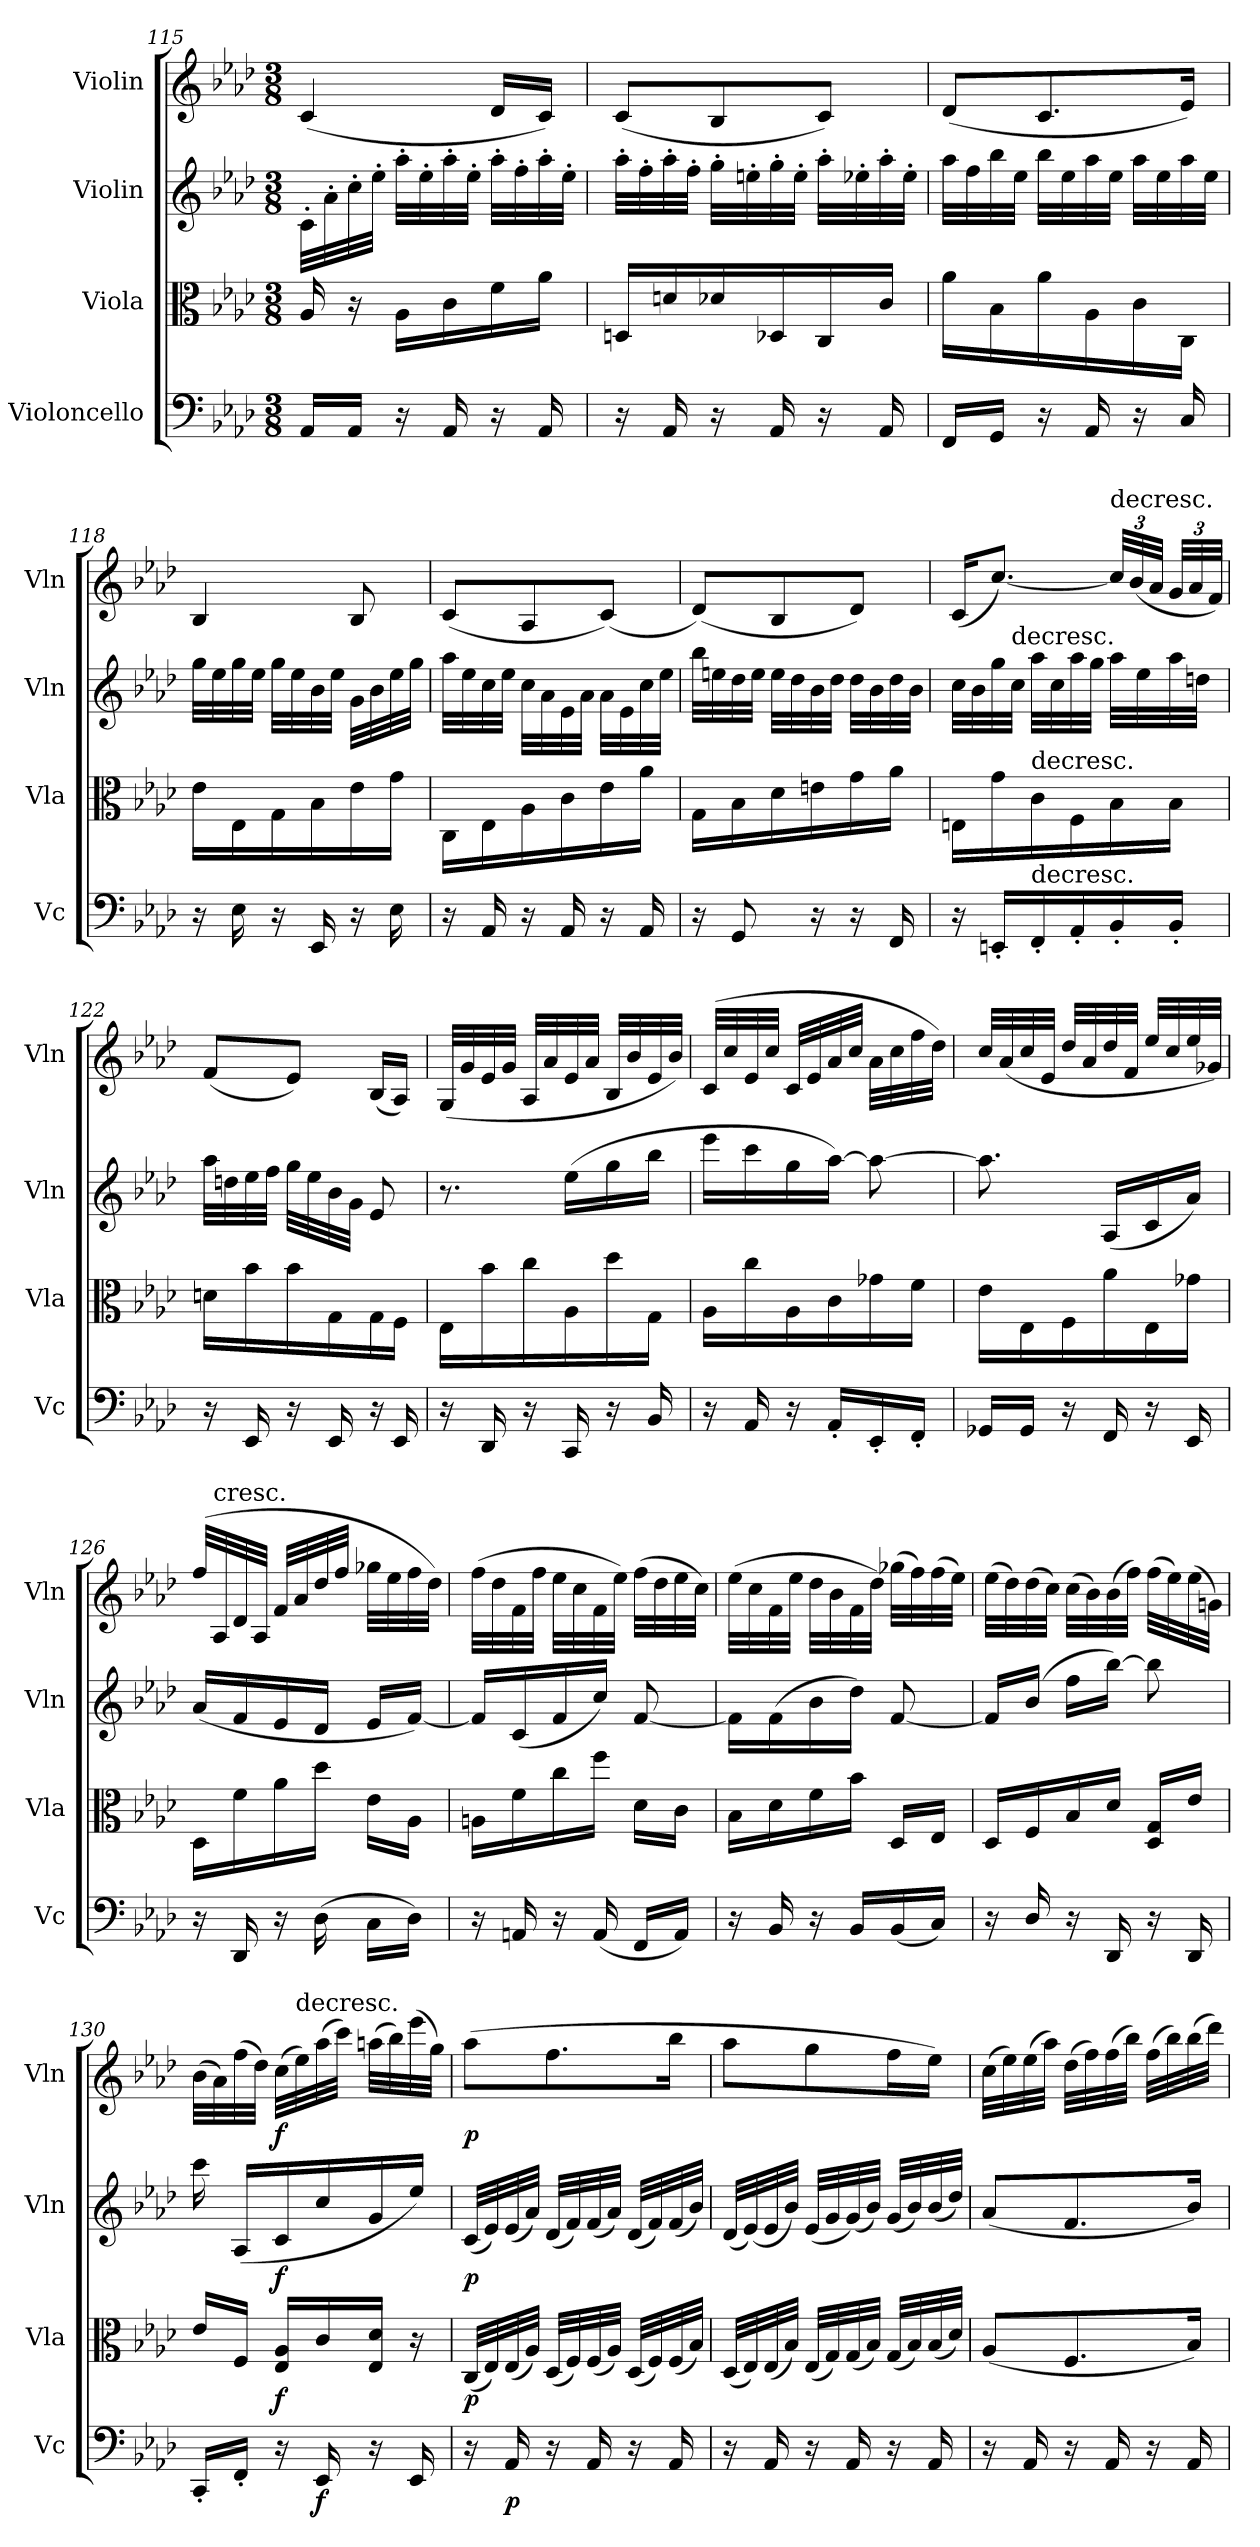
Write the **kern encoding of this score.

**kern	**dynam	**kern	**dynam	**kern	**dynam	**kern	**dynam
*part4	*part4	*part3	*part3	*part2	*part2	*part1	*part1
*staff4	*staff4	*staff3	*staff3	*staff2	*staff2	*staff1	*staff1
*I"Violoncello	*	*I"Viola	*	*I"Violin	*	*I"Violin	*
*I'Vc	*	*I'Vla	*	*I'Vln	*	*I'Vln	*
*clefF4	*	*clefC3	*	*clefG2	*	*clefG2	*
*k[b-e-a-d-]	*	*k[b-e-a-d-]	*	*k[b-e-a-d-]	*	*k[b-e-a-d-]	*
*M3/8	*	*M3/8	*	*M3/8	*	*M3/8	*
=115	=115	=115	=115	=115	=115	=115	=115
16AA-/LL	.	16A-/	.	32c'\LLL	.	(4c/	.
.	.	.	.	32a-'\	.	.	.
16AA-/JJ	.	16r	.	32cc'\	.	.	.
.	.	.	.	32ee-'\JJJ	.	.	.
16r	.	16A-\LL	.	32aa-'\LLL	.	.	.
.	.	.	.	32ee-'\	.	.	.
16AA-/	.	16c\	.	32aa-'\	.	.	.
.	.	.	.	32ee-'\JJJ	.	.	.
16r	.	16f\	.	32aa-'\LLL	.	16d-/LL	.
.	.	.	.	32ff'\	.	.	.
16AA-/	.	16a-\JJ	.	32aa-'\	.	16c/JJ)	.
.	.	.	.	32ee-'\JJJ	.	.	.
=116	=116	=116	=116	=116	=116	=116	=116
16r	.	16Dn/LL	.	32aa-'\LLL	.	(8c/L	.
.	.	.	.	32ff'\	.	.	.
16AA-/	.	16dn/	.	32aa-'\	.	.	.
.	.	.	.	32ff'\JJJ	.	.	.
16r	.	16d-X/	.	32gg'\LLL	.	8B-/	.
.	.	.	.	32een'\	.	.	.
16AA-/	.	16D-X/	.	32gg'\	.	.	.
.	.	.	.	32ee'\JJJ	.	.	.
16r	.	16C/	.	32aa-'\LLL	.	8c/J)	.
.	.	.	.	32ee-X'\	.	.	.
16AA-/	.	16c/JJ	.	32aa-'\	.	.	.
.	.	.	.	32ee-'\JJJ	.	.	.
=117	=117	=117	=117	=117	=117	=117	=117
16FF/LL	.	16a-\LL	.	32aa-\LLL	.	(8d-/L	.
.	.	.	.	32ff\	.	.	.
16GG/JJ	.	16B-\	.	32bb-\	.	.	.
.	.	.	.	32ee-\JJJ	.	.	.
16r	.	16a-\	.	32bb-\LLL	.	8.c/	.
.	.	.	.	32ee-\	.	.	.
16AA-/	.	16A-\	.	32aa-\	.	.	.
.	.	.	.	32ee-\JJJ	.	.	.
16r	.	16c\	.	32aa-\LLL	.	.	.
.	.	.	.	32ee-\	.	.	.
16C/	.	16C\JJ	.	32aa-\	.	16e-/Jk)	.
.	.	.	.	32ee-\JJJ	.	.	.
=118	=118	=118	=118	=118	=118	=118	=118
16r	.	16e-\LL	.	32gg\LLL	.	4B-/	.
.	.	.	.	32ee-\	.	.	.
16E-\	.	16E-\	.	32gg\	.	.	.
.	.	.	.	32ee-\JJJ	.	.	.
16r	.	16G\	.	32gg\LLL	.	.	.
.	.	.	.	32ee-\	.	.	.
16EE-/	.	16B-\	.	32b-\	.	.	.
.	.	.	.	32ee-\JJJ	.	.	.
16r	.	16e-\	.	32g\LLL	.	8B-/	.
.	.	.	.	32b-\	.	.	.
16E-\	.	16g\JJ	.	32ee-\	.	.	.
.	.	.	.	32gg\JJJ	.	.	.
=119	=119	=119	=119	=119	=119	=119	=119
16r	.	16C\LL	.	32aa-\LLL	.	(8c/L	.
.	.	.	.	32ee-\	.	.	.
16AA-/	.	16E-\	.	32cc\	.	.	.
.	.	.	.	32ee-\JJJ	.	.	.
16r	.	16A-\	.	32cc\LLL	.	8A-/	.
.	.	.	.	32a-\	.	.	.
16AA-/	.	16c\	.	32e-\	.	.	.
.	.	.	.	32a-\JJJ	.	.	.
16r	.	16e-\	.	32a-\LLL	.	(8c/J)	.
.	.	.	.	32e-\	.	.	.
16AA-/	.	16a-\JJ	.	32cc\	.	.	.
.	.	.	.	32ee-\JJJ	.	.	.
=120	=120	=120	=120	=120	=120	=120	=120
16r	.	16G\LL	.	32bb-\LLL	.	(8d-/L)	.
.	.	.	.	32een\	.	.	.
8GG/	.	16B-\	.	32dd-\	.	.	.
.	.	.	.	32ee\JJJ	.	.	.
.	.	16d-\	.	32ee\LLL	.	8B-/	.
.	.	.	.	32dd-\	.	.	.
16r	.	16en\	.	32b-\	.	.	.
.	.	.	.	32dd-\JJJ	.	.	.
16r	.	16g\	.	32dd-\LLL	.	8d-/J)	.
.	.	.	.	32b-\	.	.	.
16FF/	.	16a-\JJ	.	32dd-\	.	.	.
.	.	.	.	32b-\JJJ	.	.	.
=121	=121	=121	=121	=121	=121	=121	=121
16r	.	16En\LL	.	32cc\LLL	.	(16c/KL	.
.	.	.	.	32b-\	.	.	.
16EEn'/LL	.	16g\	.	32gg\	.	[8.cc/J)	.
!	!	!	!	!LO:TX:t=decresc.	!	!	!
.	.	.	.	32cc\JJJ	.	.	.
!	!	!LO:TX:t=decresc.	!	!	!	!	!
!LO:TX:t=decresc.	!	!	!	!	!	!	!
16FF'/	.	16c\	.	32aa-\LLL	.	.	.
.	.	.	.	32cc\	.	.	.
16AA-'/	.	16F\	.	32aa-\	.	.	.
.	.	.	.	32gg\JJJ	.	.	.
!	!	!	!	!	!	!LO:TX:t=decresc.	!
16BB-'/	.	16B-\	.	32aa-\LLL	.	48cc/LLL]	.
.	.	.	.	.	.	(48b-/	.
.	.	.	.	32ee-\	.	.	.
.	.	.	.	.	.	48a-/JJJ	.
16BB-'/JJ	.	16B-\JJ	.	32aa-\	.	48g/LLL	.
.	.	.	.	.	.	48a-/	.
.	.	.	.	32ddn\JJJ	.	.	.
.	.	.	.	.	.	48f/JJJ)	.
=122	=122	=122	=122	=122	=122	=122	=122
16r	.	16dn\LL	.	32aa-\LLL	.	(8f/L	.
.	.	.	.	32ddn\	.	.	.
16EE-/	.	16b-\	.	32ee-\	.	.	.
.	.	.	.	32ff\JJJ	.	.	.
16r	.	16b-\	.	32gg\LLL	.	8e-/J)	.
.	.	.	.	32ee-\	.	.	.
16EE-/	.	16G\	.	32b-\	.	.	.
.	.	.	.	32g\JJJ	.	.	.
16r	.	16G\	.	8e-/	.	(16B-/LL	.
16EE-/	.	16F\JJ	.	.	.	16A-/JJ)	.
=123	=123	=123	=123	=123	=123	=123	=123
16r	.	16E-\LL	.	8.r	.	(32G/LLL	.
.	.	.	.	.	.	32g/	.
16DD-/	.	16b-\	.	.	.	32e-/	.
.	.	.	.	.	.	32g/JJJ	.
16r	.	16cc\	.	.	.	32A-/LLL	.
.	.	.	.	.	.	32a-/	.
16CC/	.	16A-\	.	(16ee-\LL	.	32e-/	.
.	.	.	.	.	.	32a-/JJJ	.
16r	.	16dd-\	.	16gg\	.	32B-/LLL	.
.	.	.	.	.	.	32b-/	.
16BB-/	.	16G\JJ	.	16bb-\JJ	.	32e-/	.
.	.	.	.	.	.	32b-/JJJ)	.
=124	=124	=124	=124	=124	=124	=124	=124
16r	.	16A-\LL	.	16eee-\LL	.	(32c/LLL	.
.	.	.	.	.	.	32cc/	.
16AA-/	.	16cc\	.	16ccc\	.	32e-/	.
.	.	.	.	.	.	32cc/JJJ	.
16r	.	16A-\	.	16gg\	.	32c/LLL	.
.	.	.	.	.	.	32e-/	.
16AA-'/LL	.	16c\	.	[16aa-\JJ)	.	32a-/	.
.	.	.	.	.	.	32cc/JJJ	.
16EE-'/	.	16g-X\	.	8aa-\_	.	32a-\LLL	.
.	.	.	.	.	.	32cc\	.
16FF'/JJ	.	16f\JJ	.	.	.	32ff\	.
.	.	.	.	.	.	32dd-\JJJ)	.
=125	=125	=125	=125	=125	=125	=125	=125
16GG-X/LL	.	16e-\LL	.	8.aa-\]	.	32cc/LLL	.
.	.	.	.	.	.	(32a-/	.
16GG-/JJ	.	16E-\	.	.	.	32cc/	.
.	.	.	.	.	.	32e-/JJJ	.
16r	.	16F\	.	.	.	32dd-/LLL	.
.	.	.	.	.	.	32a-/	.
16FF/	.	16a-\	.	(16A-/LL	.	32dd-/	.
.	.	.	.	.	.	32f/JJJ	.
16r	.	16E-\	.	16c/	.	32ee-/LLL	.
.	.	.	.	.	.	32cc/	.
16EE-/	.	16g-X\JJ	.	16a-/JJ)	.	32ee-/	.
.	.	.	.	.	.	32g-X/JJJ)	.
=126	=126	=126	=126	=126	=126	=126	=126
16r	.	16D-/LL	.	(16a-/LL	.	(32ff/LLL	.
!	!	!	!	!	!	!LO:TX:t=cresc.	!
.	.	.	.	.	.	32A-/	.
16DD-/	.	16f\	.	16f/	.	32d-/	.
.	.	.	.	.	.	32A-/JJJ	.
16r	.	16a-\	.	16e-/	.	32f/LLL	.
.	.	.	.	.	.	32a-/	.
(16D-\	.	16dd-\JJ	.	16d-/JJ	.	32dd-/	.
.	.	.	.	.	.	32ff/JJJ	.
16C\LL	.	16e-\LL	.	16e-/LL	.	32gg-X\LLL	.
.	.	.	.	.	.	32ee-\	.
16D-\JJ)	.	16A-\JJ	.	[16f/JJ)	.	32ff\	.
.	.	.	.	.	.	32dd-\JJJ)	.
=127	=127	=127	=127	=127	=127	=127	=127
16r	.	16An\LL	.	16f/LL]	.	(32ff\LLL	.
.	.	.	.	.	.	32dd-\	.
16AAn/	.	16f\	.	(16c/	.	32f\	.
.	.	.	.	.	.	32ff\JJJ	.
16r	.	16cc\	.	16f/	.	32ee-\LLL	.
.	.	.	.	.	.	32cc\	.
(16AA/	.	16ff\JJ	.	16cc/JJ)	.	32f\	.
.	.	.	.	.	.	32ee-\JJJ)	.
16FF/LL	.	16d-\LL	.	[8f/	.	(32ff\LLL	.
.	.	.	.	.	.	32dd-\	.
16AA/JJ)	.	16c\JJ	.	.	.	32ee-\	.
.	.	.	.	.	.	32cc\JJJ)	.
=128	=128	=128	=128	=128	=128	=128	=128
16r	.	16B-\LL	.	16f\LL]	.	(32ee-\LLL	.
.	.	.	.	.	.	32cc\	.
16BB-/	.	16d-\	.	(16f\	.	32f\	.
.	.	.	.	.	.	32ee-\JJJ	.
16r	.	16f\	.	16b-\	.	32dd-\LLL	.
.	.	.	.	.	.	32b-\	.
16BB-/LL	.	16b-\JJ	.	16dd-\JJ)	.	32f\	.
.	.	.	.	.	.	32dd-\JJJ)	.
(16BB-/	.	16D-/LL	.	[8f/	.	(32gg-X\LLL	.
.	.	.	.	.	.	32ff\)	.
16C/JJ)	.	16E-/JJ	.	.	.	(32ff\	.
.	.	.	.	.	.	32ee-\JJJ)	.
=129	=129	=129	=129	=129	=129	=129	=129
16r	.	16D-/LL	.	16f/LL]	.	(32ee-\LLL	.
.	.	.	.	.	.	32dd-\)	.
16D-/	.	16F/	.	(16b-/JJ	.	(32dd-\	.
.	.	.	.	.	.	32cc\JJJ)	.
16r	.	16B-/	.	16ff\LL	.	(32cc\LLL	.
.	.	.	.	.	.	32b-\)	.
16DD-/	.	16d-/JJ	.	[16bb-\JJ)	.	(32b-\	.
.	.	.	.	.	.	32ff\JJJ)	.
16r	.	16D-/ 16G/LL	.	8bb-\]	.	(32ff\LLL	.
.	.	.	.	.	.	32ee-\)	.
16DD-/	.	16e-/JJ	.	.	.	(32ee-\	.
.	.	.	.	.	.	32gn\JJJ)	.
=130	=130	=130	=130	=130	=130	=130	=130
16CC'/LL	.	16e-/LL	.	16ccc\	.	(32b-\LLL	.
.	.	.	.	.	.	32a-\)	.
16FF'/JJ	.	16F/JJ	.	(16A-/LL	.	(32ff\	.
.	.	.	.	.	.	32dd-\JJJ)	.
16r	.	16E-/ 16A-/LL	f	16c/	f	(32cc\LLL	f
!	!	!	!	!	!	!LO:TX:t=decresc.	!
.	.	.	.	.	.	32ee-\)	.
16EE-/	f	16c/	.	16cc/	.	(32aa-\	.
.	.	.	.	.	.	32ccc\JJJ)	.
16r	.	16E-/ 16d-/JJ	.	16g/	.	(32aan\LLL	.
.	.	.	.	.	.	32bb-\)	.
16EE-/	.	16r	.	16ee-/JJ)	.	(32eee-\	.
.	.	.	.	.	.	32gg\JJJ)	.
=131	=131	=131	=131	=131	=131	=131	=131
16r	.	(32C/LLL	p	(32c/LLL	p	(8aa-\L	p
.	.	32E-/)	.	32e-/)	.	.	.
16AA-/	p	(32E-/	.	(32e-/	.	.	.
.	.	32A-/JJJ)	.	32a-/JJJ)	.	.	.
16r	.	(32D-/LLL	.	(32d-/LLL	.	8.ff\	.
.	.	32F/)	.	32f/)	.	.	.
16AA-/	.	(32F/	.	(32f/	.	.	.
.	.	32A-/JJJ)	.	32a-/JJJ)	.	.	.
16r	.	(32D-/LLL	.	(32d-/LLL	.	.	.
.	.	32F/)	.	32f/)	.	.	.
16AA-/	.	(32F/	.	(32f/	.	16bb-\Jk	.
.	.	32B-/JJJ)	.	32b-/JJJ)	.	.	.
=132	=132	=132	=132	=132	=132	=132	=132
16r	.	(32D-/LLL	.	(32d-/LLL	.	8aa-\L	.
.	.	32E-/)	.	(32e-/)	.	.	.
16AA-/	.	(32E-/	.	32e-/	.	.	.
.	.	32B-/JJJ)	.	32b-/JJJ)	.	.	.
16r	.	(32E-/LLL	.	(32e-/LLL	.	8gg\	.
.	.	32G/)	.	32g/	.	.	.
16AA-/	.	(32G/	.	(32g/)	.	.	.
.	.	32B-/JJJ)	.	32b-/JJJ)	.	.	.
16r	.	(32G/LLL	.	(32g/LLL	.	16ff\L	.
.	.	32B-/)	.	32b-/)	.	.	.
16AA-/	.	(32B-/	.	(32b-/	.	16ee-\JJ)	.
.	.	32d-/JJJ)	.	32dd-/JJJ)	.	.	.
=133	=133	=133	=133	=133	=133	=133	=133
16r	.	(8A-/L	.	(8a-/L	.	(32cc\LLL	.
.	.	.	.	.	.	32ee-\)	.
16AA-/	.	.	.	.	.	(32ee-\	.
.	.	.	.	.	.	32aa-\JJJ)	.
16r	.	8.F/	.	8.f/	.	(32dd-\LLL	.
.	.	.	.	.	.	32ff\)	.
16AA-/	.	.	.	.	.	(32ff\	.
.	.	.	.	.	.	32bb-\JJJ)	.
16r	.	.	.	.	.	(32ff\LLL	.
.	.	.	.	.	.	32bb-\)	.
16AA-/	.	16B-/Jk)	.	16b-/Jk)	.	(32bb-\	.
.	.	.	.	.	.	32ddd-\JJJ)	.
=	=	=	=	=	=	=	=
*-	*-	*-	*-	*-	*-	*-	*-
